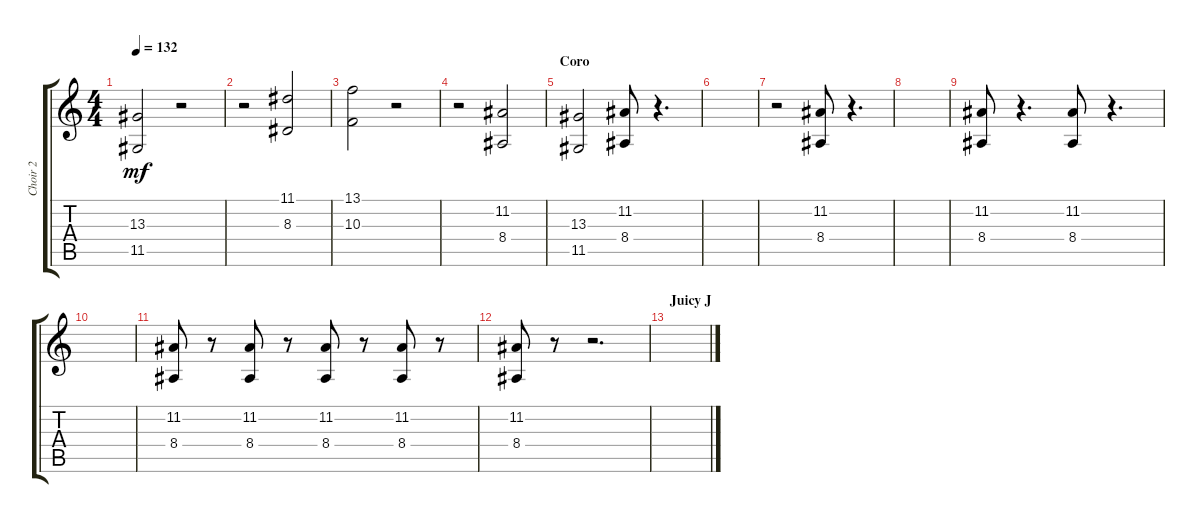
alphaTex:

\track ("Choir 2" "Choir 2") {instrument choiraahs}
\staff {score tabs}
\tuning (E4 B3 G3 D3 A2 E2) {hide}
\ts (4 4)
\tempo 132
\clef g2
\ks c
(13.3 11.5).2{dy mf} r.2 |
r.2 (11.1 8.3).2 |
(13.1 10.3).2 r.2 |
r.2 (11.2 8.4).2 |
\section ("" "Coro")
(13.3 11.5).2 (11.2 8.4).8 r.4{d} |
|
r.2 (11.2 8.4).8 r.4{d} |
|
(11.2 8.4).8 r.4{d} (11.2 8.4).8 r.4{d} |
|
(11.2 8.4).8 r.8 (11.2 8.4).8 r.8 (11.2 8.4).8 r.8 (11.2 8.4).8 r.8 |
(11.2 8.4).8 r.8 r.2{d} |
\section ("" "Juicy J")
